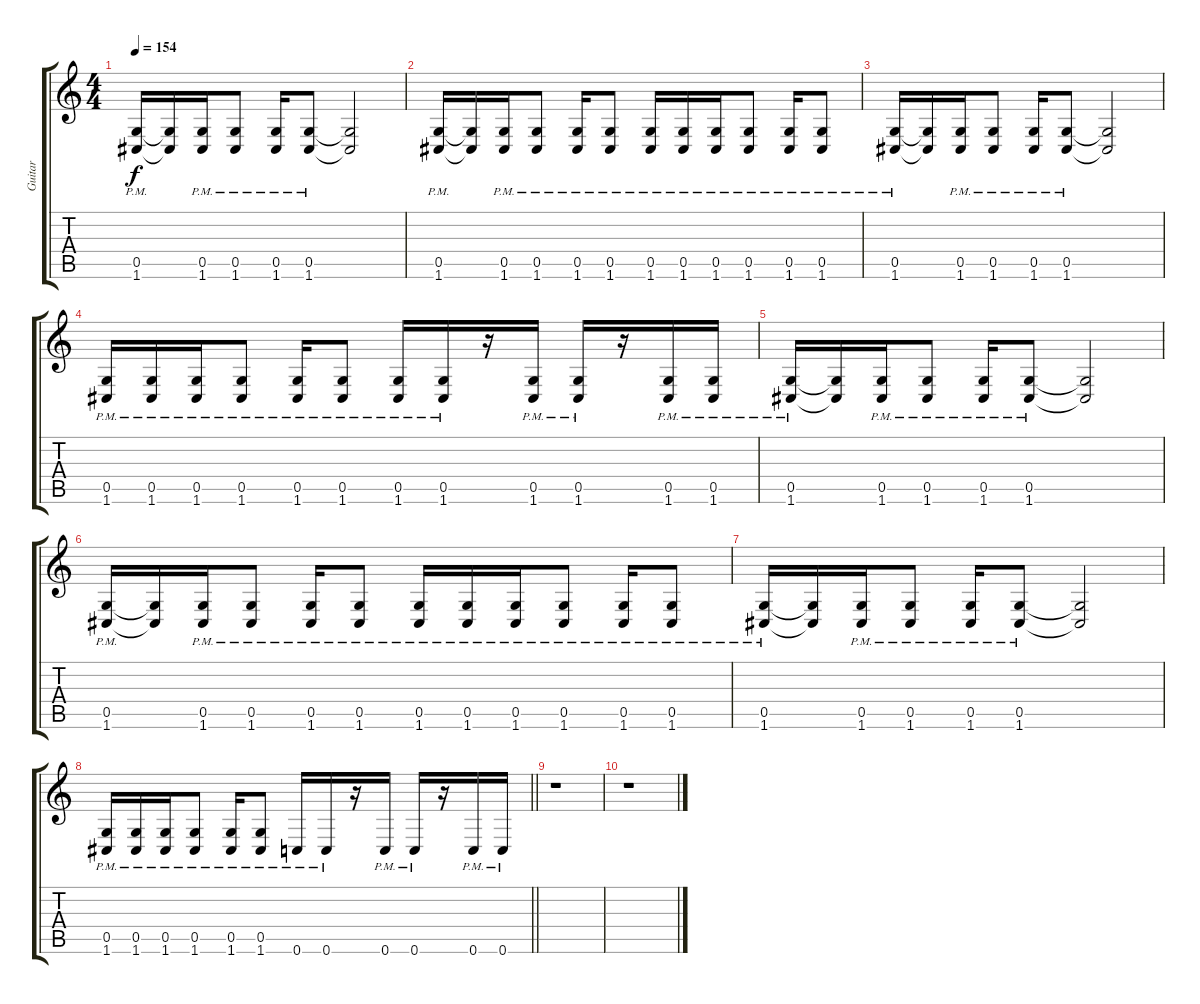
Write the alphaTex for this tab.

\track ("Guitar" "Guitar") {instrument distortionguitar}
\staff {score tabs}
\tuning (D4 A3 F3 C3 G2 C2) {hide}
\ts (4 4)
\section ("" " ")
\tempo 154
\clef g2
\ks c
(0.5{pm} 1.6{pm}).16{dy f} (0.5{t} 1.6{t}).16 (0.5{pm} 1.6{pm}).16 (0.5{pm} 1.6{pm}).8 (0.5{pm} 1.6{pm}).16 (0.5{pm} 1.6{pm}).8 (0.5{t} 1.6{t}).2 |
(0.5{pm} 1.6{pm}).16 (0.5{t} 1.6{t}).16 (0.5{pm} 1.6{pm}).16 (0.5{pm} 1.6{pm}).8 (0.5{pm} 1.6{pm}).16 (0.5{pm} 1.6{pm}).8 (0.5{pm} 1.6{pm}).16 (0.5{pm} 1.6{pm}).16 (0.5{pm} 1.6{pm}).16 (0.5{pm} 1.6{pm}).8 (0.5{pm} 1.6{pm}).16 (0.5{pm} 1.6{pm}).8 |
(0.5{pm} 1.6{pm}).16 (0.5{t} 1.6{t}).16 (0.5{pm} 1.6{pm}).16 (0.5{pm} 1.6{pm}).8 (0.5{pm} 1.6{pm}).16 (0.5{pm} 1.6{pm}).8 (0.5{t} 1.6{t}).2 |
(0.5{pm} 1.6{pm}).16 (0.5{pm} 1.6{pm}).16 (0.5{pm} 1.6{pm}).16 (0.5{pm} 1.6{pm}).8 (0.5{pm} 1.6{pm}).16 (0.5{pm} 1.6{pm}).8 (0.5{pm} 1.6{pm}).16 (0.5{pm} 1.6{pm}).16 r.16 (0.5{pm} 1.6{pm}).16 (0.5{pm} 1.6{pm}).16 r.16 (0.5{pm} 1.6{pm}).16 (0.5{pm} 1.6{pm}).16 |
(0.5{pm} 1.6{pm}).16 (0.5{t} 1.6{t}).16 (0.5{pm} 1.6{pm}).16 (0.5{pm} 1.6{pm}).8 (0.5{pm} 1.6{pm}).16 (0.5{pm} 1.6{pm}).8 (0.5{t} 1.6{t}).2 |
(0.5{pm} 1.6{pm}).16 (0.5{t} 1.6{t}).16 (0.5{pm} 1.6{pm}).16 (0.5{pm} 1.6{pm}).8 (0.5{pm} 1.6{pm}).16 (0.5{pm} 1.6{pm}).8 (0.5{pm} 1.6{pm}).16 (0.5{pm} 1.6{pm}).16 (0.5{pm} 1.6{pm}).16 (0.5{pm} 1.6{pm}).8 (0.5{pm} 1.6{pm}).16 (0.5{pm} 1.6{pm}).8 |
(0.5{pm} 1.6{pm}).16 (0.5{t} 1.6{t}).16 (0.5{pm} 1.6{pm}).16 (0.5{pm} 1.6{pm}).8 (0.5{pm} 1.6{pm}).16 (0.5{pm} 1.6{pm}).8 (0.5{t} 1.6{t}).2 |
\barLineRight lightlight
(0.5{pm} 1.6{pm}).16 (0.5{pm} 1.6{pm}).16 (0.5{pm} 1.6{pm}).16 (0.5{pm} 1.6{pm}).8 (0.5{pm} 1.6{pm}).16 (0.5{pm} 1.6{pm}).8 0.6{pm}.16 0.6{pm}.16 r.16 0.6{pm}.16 0.6{pm}.16 r.16 0.6{pm}.16 0.6{pm}.16 |
\section ("" " ")
r.1 |
r.1
